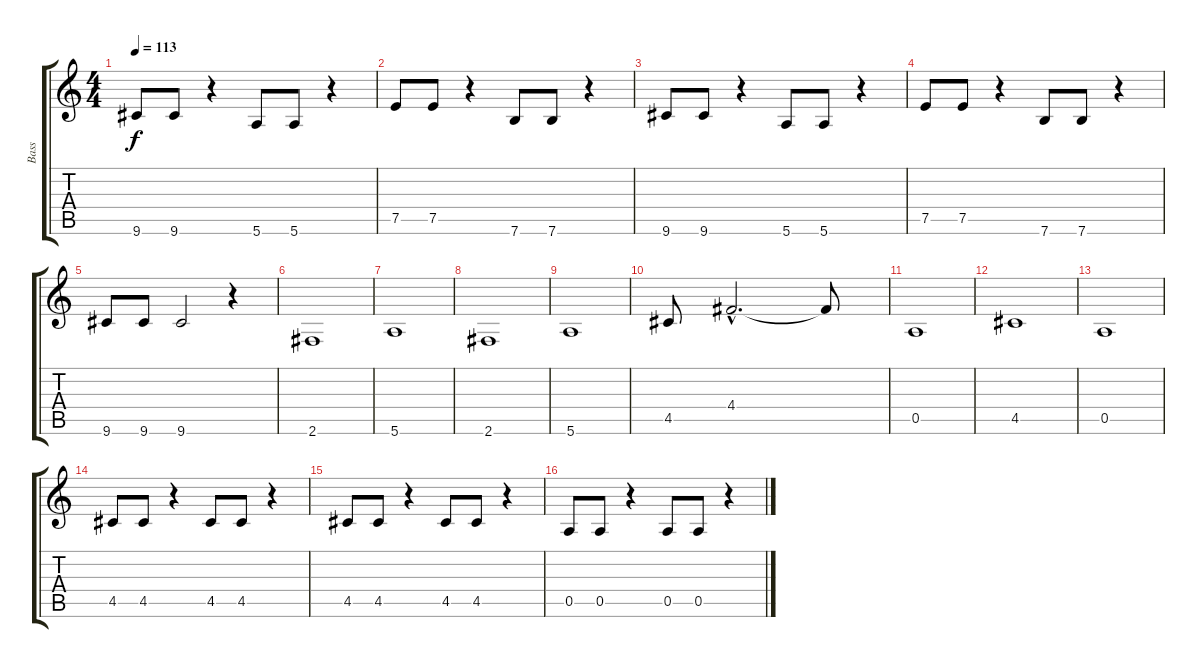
\track ("Bass" "Bass") {instrument electricbassfinger}
\staff {score tabs}
\tuning (E4 B3 G3 D3 A2 E2) {hide}
\ts (4 4)
\tempo 113
\clef g2
\ks c
9.6.8{dy f} 9.6.8 r.4 5.6.8 5.6.8 r.4 |
7.5.8 7.5.8 r.4 7.6.8 7.6.8 r.4 |
9.6.8 9.6.8 r.4 5.6.8 5.6.8 r.4 |
7.5.8 7.5.8 r.4 7.6.8 7.6.8 r.4 |
9.6.8 9.6.8 9.6.2 r.4 |
2.6.1 |
5.6.1 |
2.6.1 |
5.6.1 |
4.5.8 4.4{hac}.2{d} 4.4{t}.8 |
0.5.1 |
4.5.1 |
0.5.1 |
4.5.8 4.5.8 r.4 4.5.8 4.5.8 r.4 |
4.5.8 4.5.8 r.4 4.5.8 4.5.8 r.4 |
0.5.8 0.5.8 r.4 0.5.8 0.5.8 r.4
